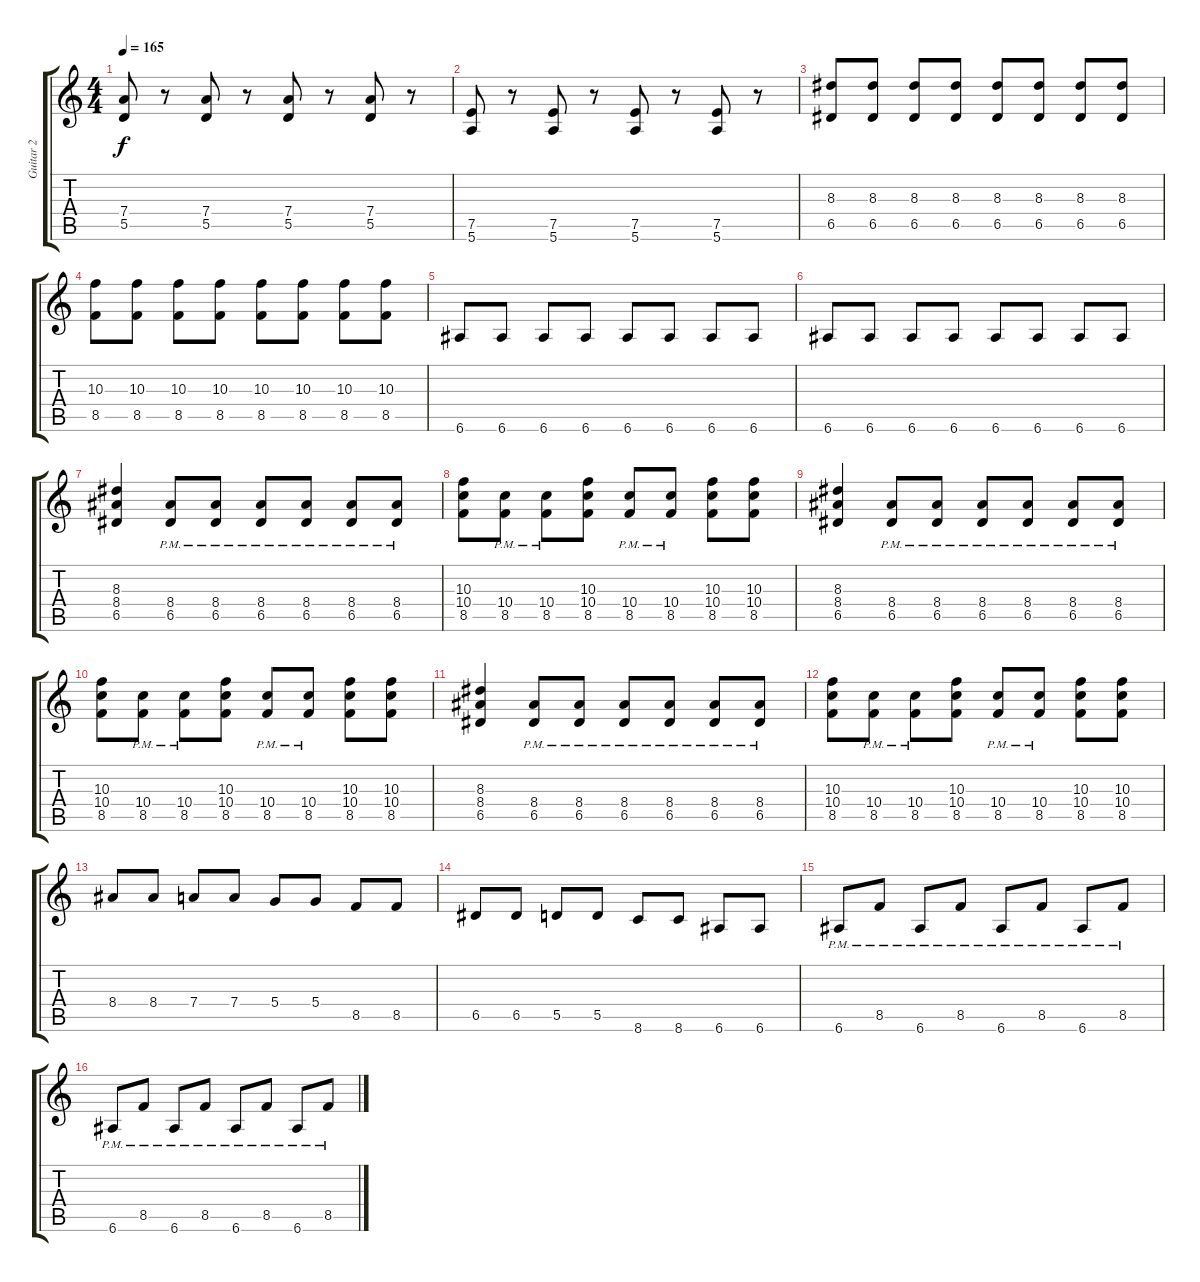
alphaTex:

\track ("Guitar 2" "Guitar 2") {instrument overdrivenguitar}
\staff {score tabs}
\tuning (E4 B3 G3 D3 A2 E2) {hide}
\ts (4 4)
\tempo 165
\clef g2
\ks c
(7.4 5.5).8{dy f} r.8 (7.4 5.5).8 r.8 (7.4 5.5).8 r.8 (7.4 5.5).8 r.8 |
(7.5 5.6).8 r.8 (7.5 5.6).8 r.8 (7.5 5.6).8 r.8 (7.5 5.6).8 r.8 |
(8.3 6.5).8 (8.3 6.5).8 (8.3 6.5).8 (8.3 6.5).8 (8.3 6.5).8 (8.3 6.5).8 (8.3 6.5).8 (8.3 6.5).8 |
(10.3 8.5).8 (10.3 8.5).8 (10.3 8.5).8 (10.3 8.5).8 (10.3 8.5).8 (10.3 8.5).8 (10.3 8.5).8 (10.3 8.5).8 |
6.6.8 6.6.8 6.6.8 6.6.8 6.6.8 6.6.8 6.6.8 6.6.8 |
6.6.8 6.6.8 6.6.8 6.6.8 6.6.8 6.6.8 6.6.8 6.6.8 |
(8.3 8.4 6.5).4 (8.4{pm} 6.5{pm}).8 (8.4{pm} 6.5{pm}).8 (8.4{pm} 6.5{pm}).8 (8.4{pm} 6.5{pm}).8 (8.4{pm} 6.5{pm}).8 (8.4{pm} 6.5{pm}).8 |
(10.3 10.4 8.5).8 (10.4{pm} 8.5{pm}).8 (10.4{pm} 8.5{pm}).8 (10.3 10.4 8.5).8 (10.4{pm} 8.5{pm}).8 (10.4{pm} 8.5{pm}).8 (10.3 10.4 8.5).8 (10.3 10.4 8.5).8 |
(8.3 8.4 6.5).4 (8.4{pm} 6.5{pm}).8 (8.4{pm} 6.5{pm}).8 (8.4{pm} 6.5{pm}).8 (8.4{pm} 6.5{pm}).8 (8.4{pm} 6.5{pm}).8 (8.4{pm} 6.5{pm}).8 |
(10.3 10.4 8.5).8 (10.4{pm} 8.5{pm}).8 (10.4{pm} 8.5{pm}).8 (10.3 10.4 8.5).8 (10.4{pm} 8.5{pm}).8 (10.4{pm} 8.5{pm}).8 (10.3 10.4 8.5).8 (10.3 10.4 8.5).8 |
(8.3 8.4 6.5).4 (8.4{pm} 6.5{pm}).8 (8.4{pm} 6.5{pm}).8 (8.4{pm} 6.5{pm}).8 (8.4{pm} 6.5{pm}).8 (8.4{pm} 6.5{pm}).8 (8.4{pm} 6.5{pm}).8 |
(10.3 10.4 8.5).8 (10.4{pm} 8.5{pm}).8 (10.4{pm} 8.5{pm}).8 (10.3 10.4 8.5).8 (10.4{pm} 8.5{pm}).8 (10.4{pm} 8.5{pm}).8 (10.3 10.4 8.5).8 (10.3 10.4 8.5).8 |
8.4.8 8.4.8 7.4.8 7.4.8 5.4.8 5.4.8 8.5.8 8.5.8 |
6.5.8 6.5.8 5.5.8 5.5.8 8.6.8 8.6.8 6.6.8 6.6.8 |
6.6{pm}.8 8.5{pm}.8 6.6{pm}.8 8.5{pm}.8 6.6{pm}.8 8.5{pm}.8 6.6{pm}.8 8.5{pm}.8 |
6.6{pm}.8 8.5{pm}.8 6.6{pm}.8 8.5{pm}.8 6.6{pm}.8 8.5{pm}.8 6.6{pm}.8 8.5{pm}.8
